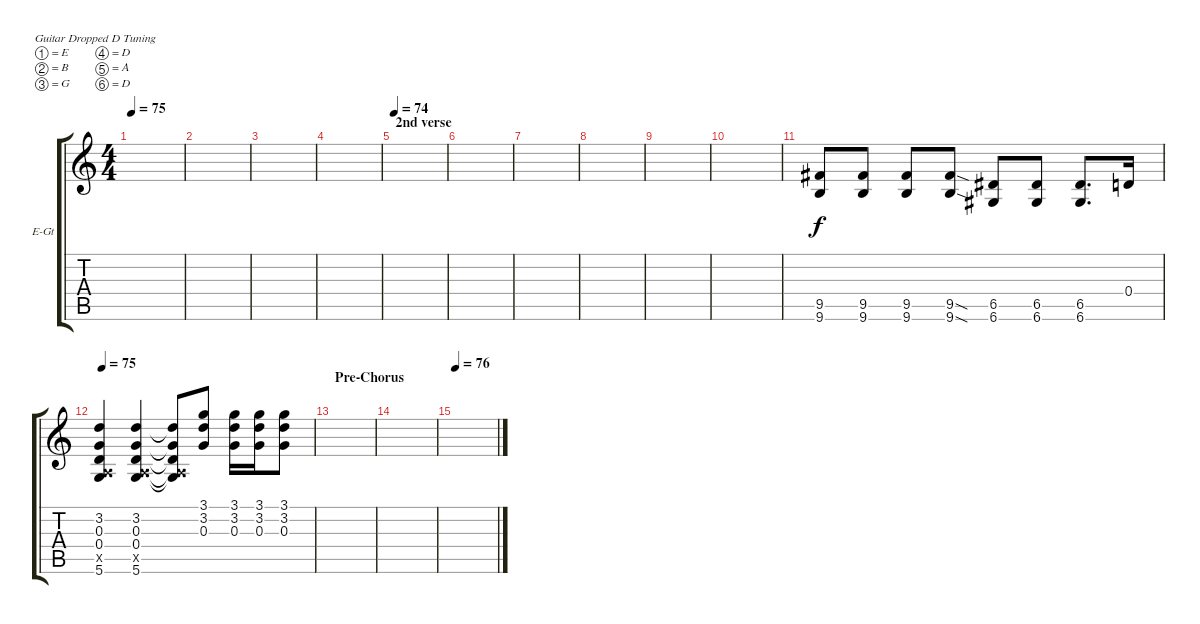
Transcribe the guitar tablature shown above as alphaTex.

\defaultSystemsLayout 4
\bracketExtendMode groupsimilarinstruments
\firstSystemTrackNameOrientation horizontal
\otherSystemsTrackNameOrientation horizontal
\track ("Gtr. 3 (clean then slight dist.)" "E-Gt") {instrument electricguitarclean}
\staff {score tabs}
\tuning (E4 B3 G3 D3 A2 D2)
\ts (4 4)
\tempo 75
\clef g2
\scale
0.333333
\ks c
|
\scale
0.333333 |
\scale
0.333333 |
\scale
0.333333 |
\section ("" "2nd verse")
\tempo 74
\scale
0.333333 |
\scale
0.333333 |
\scale
0.333333 |
\scale
0.333333 |
\scale
0.333333 |
\scale
0.333333 |
\scale
0.333333 (9.5 9.6).8 (9.5 9.6).8 (9.5 9.6).8 (9.5{sod} 9.6{sod}).8 (6.5 6.6).8 (6.5 6.6).8 (6.5 6.6).8{d} 0.4.16 |
\tempo 75
\scale
0.333333 (5.6 0.5{x} 0.4 0.3 3.2).4 (5.6 0.5{x} 0.4 0.3 3.2).4 (5.6{t} 0.5{x t} 0.4{t} 0.3{t} 3.2{t}).8 (3.1 3.2 0.3).8 (3.1 3.2 0.3).16 (3.1 3.2 0.3).16 (3.1 3.2 0.3).8 |
\section ("" "Pre-Chorus")
\scale
0.333333 |
\scale
0.333333 |
\tempo 76
\scale
0.333333 |
\scale
0.333333
